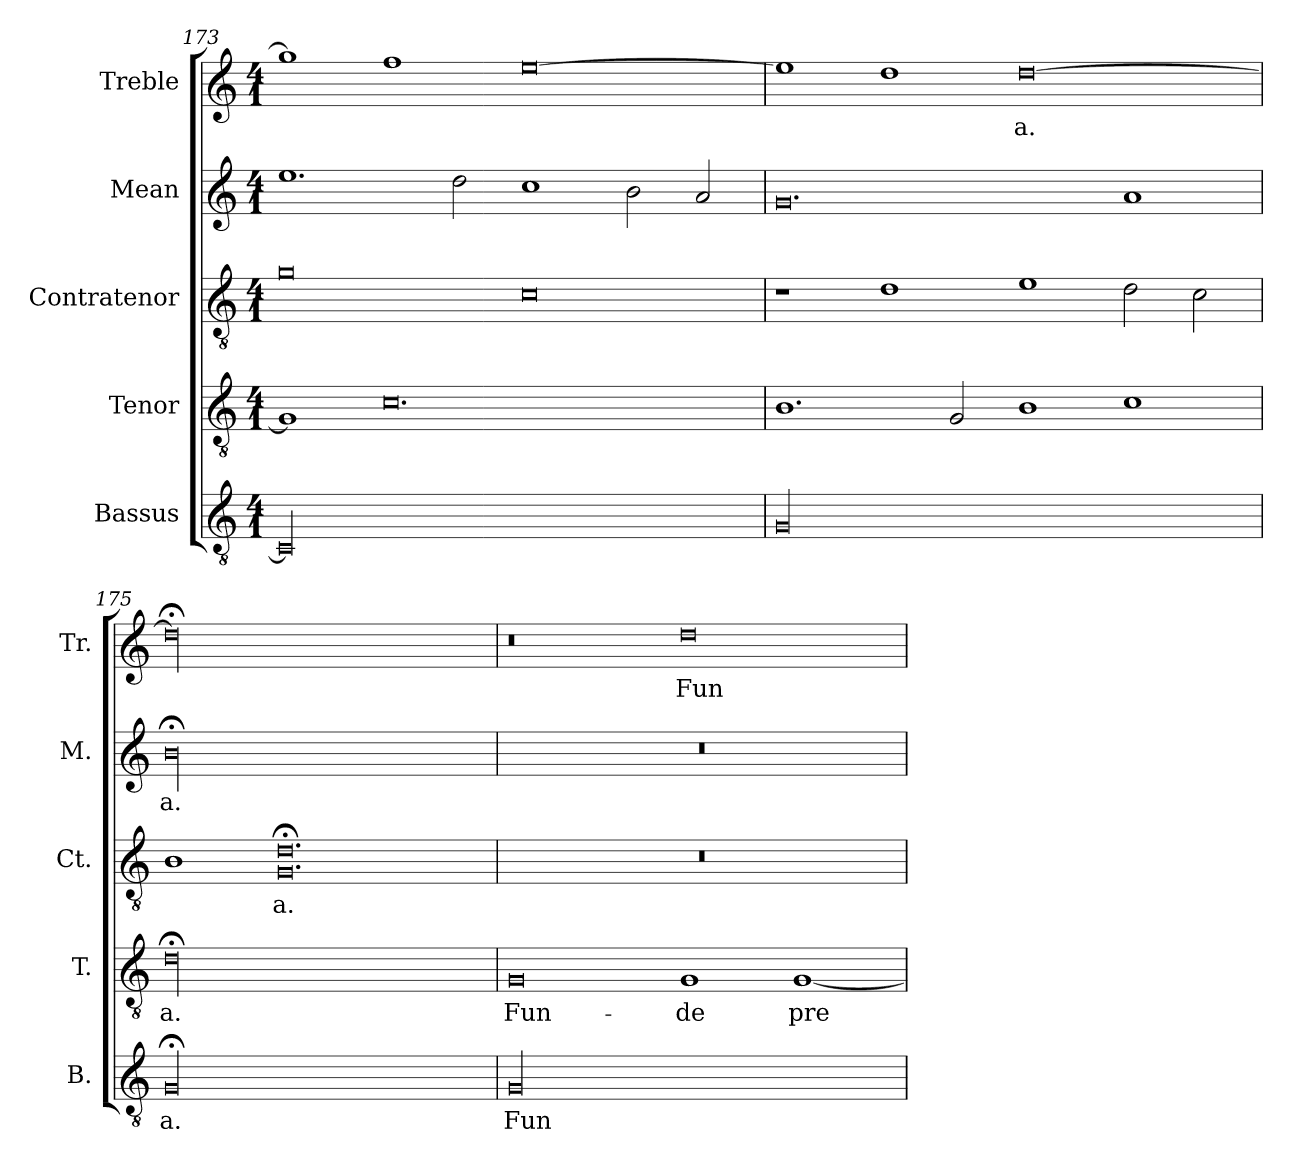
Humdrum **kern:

**kern	**text	**kern	**text	**kern	**text	**kern	**text	**kern	**text
*part5	*part5	*part4	*part4	*part3	*part3	*part2	*part2	*part1	*part1
*staff5	*staff5	*staff4	*staff4	*staff3	*staff3	*staff2	*staff2	*staff1	*staff1
*I"Bassus	*	*I"Tenor	*	*I"Contratenor	*	*I"Mean	*	*I"Treble	*
*I'B.	*	*I'T.	*	*I'Ct.	*	*I'M.	*	*I'Tr.	*
!!LO:LB:g=z
*clefGv2	*	*clefGv2	*	*clefGv2	*	*clefG2	*	*clefG2	*
*ITrd7c12	*	*ITrd7c12	*	*ITrd7c12	*	*	*	*	*
*k[]	*	*k[]	*	*k[]	*	*k[]	*	*k[]	*
*	*	*	*	*	*	*C:	*	*C:	*
*M4/1	*	*M4/1	*	*M4/1	*	*M4/1	*	*M4/1	*
=173	=173	=173	=173	=173	=173	=173	=173	=173	=173
00CCi]	.	1GGi]	.	0Gi	.	1.eei	.	1ggi]	.
.	.	0.Ci	.	.	.	.	.	1ffi	.
.	.	.	.	.	.	2ddi\	.	.	.
.	.	.	.	0Ci	.	1cci	.	[>0eei	.
.	.	.	.	.	.	2bi\	.	.	.
.	.	.	.	.	.	2ai/	.	.	.
=174	=174	=174	=174	=174	=174	=174	=174	=174	=174
00GGi	.	1.BBi	.	1r	.	0.gi	.	1eei]	.
.	.	.	.	1Di	.	.	.	1ddi	.
.	.	2GGi/	.	.	.	.	.	.	.
!	!	!	!	!	!	!	!	!	!LO:LY:b:color=#000000
.	.	1BBi	.	1Ei	.	.	.	[>0ddi	-a.
.	.	1Ci	.	2Di\	.	1ai	.	.	.
.	.	.	.	2Ci\	.	.	.	.	.
=175	=175	=175	=175	=175	=175	=175	=175	=175	=175
!	!LO:LY:b:color=#000000	!	!	!	!	!	!	!	!
!	!	!	!LO:LY:b:color=#000000	!	!	!	!	!	!
!	!	!	!	!	!	!	!LO:LY:b:color=#000000	!	!
00GG;i	-a.	00D;i	-a.	1BBi	.	00b;i	-a.	00dd;i]	.
!	!	!	!	!	!LO:LY:b:color=#000000	!	!	!	!
.	.	.	.	0.GGi; 0.Di;	-a.	.	.	.	.
!!LO:LB:g=z
=176	=176	=176	=176	=176	=176	=176	=176	=176	=176
!	!LO:LY:b:color=#000000	!	!	!	!	!	!	!	!
!	!	!	!LO:LY:b:color=#000000	!LO:N:vis=1	!	!LO:N:vis=1	!	!	!
00GGi	Fun-	0GGi	Fun-	00r	.	00r	.	0r	.
!	!	!	!LO:LY:b:color=#000000	!	!	!	!	!	!
!	!	!	!	!	!	!	!	!	!LO:LY:b:color=#000000
.	.	1GGi	-de	.	.	.	.	0ddi	Fun-
!	!	!	!LO:LY:b:color=#000000	!	!	!	!	!	!
.	.	[<1GGi	pre-	.	.	.	.	.	.
=	=	=	=	=	=	=	=	=	=
*-	*-	*-	*-	*-	*-	*-	*-	*-	*-
